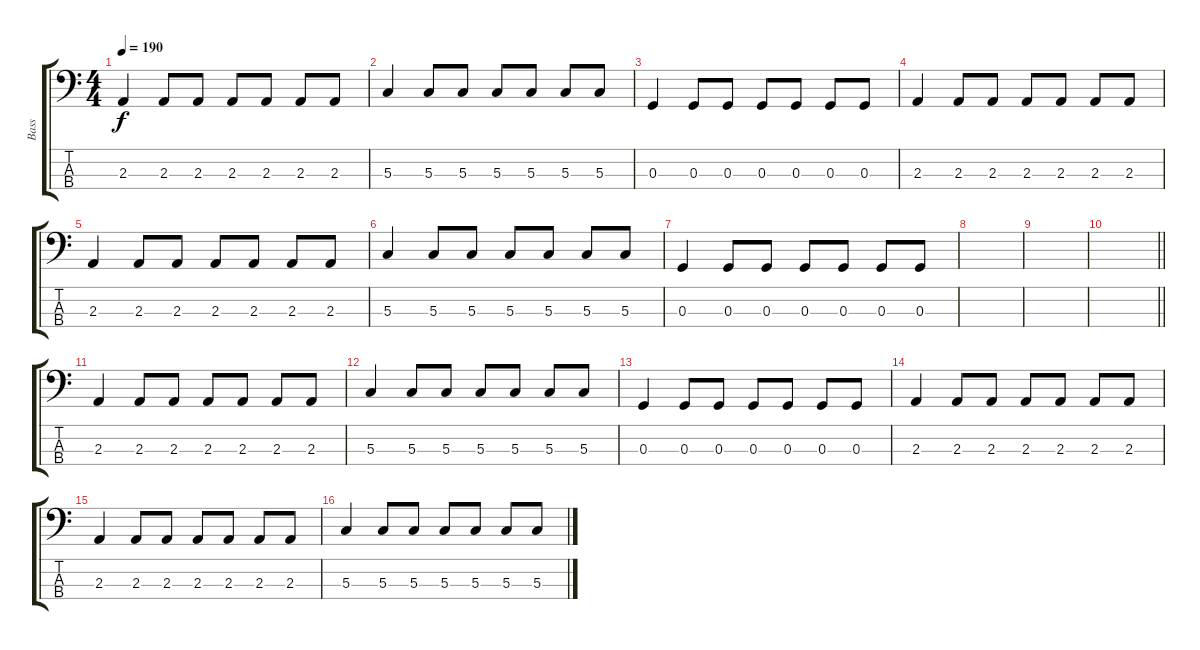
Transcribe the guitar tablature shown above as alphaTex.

\track ("Bass" "Bass") {instrument electricbassfinger}
\staff {score tabs}
\tuning (F2 C2 G1 D1) {hide}
\ts (4 4)
\tempo 190
\clef f4
\ks c
2.3.4{dy f} 2.3.8 2.3.8 2.3.8 2.3.8 2.3.8 2.3.8 |
5.3.4 5.3.8 5.3.8 5.3.8 5.3.8 5.3.8 5.3.8 |
0.3.4 0.3.8 0.3.8 0.3.8 0.3.8 0.3.8 0.3.8 |
2.3.4 2.3.8 2.3.8 2.3.8 2.3.8 2.3.8 2.3.8 |
2.3.4 2.3.8 2.3.8 2.3.8 2.3.8 2.3.8 2.3.8 |
5.3.4 5.3.8 5.3.8 5.3.8 5.3.8 5.3.8 5.3.8 |
0.3.4 0.3.8 0.3.8 0.3.8 0.3.8 0.3.8 0.3.8 |
|
|
\barLineRight lightlight
|
2.3.4 2.3.8 2.3.8 2.3.8 2.3.8 2.3.8 2.3.8 |
5.3.4 5.3.8 5.3.8 5.3.8 5.3.8 5.3.8 5.3.8 |
0.3.4 0.3.8 0.3.8 0.3.8 0.3.8 0.3.8 0.3.8 |
2.3.4 2.3.8 2.3.8 2.3.8 2.3.8 2.3.8 2.3.8 |
2.3.4 2.3.8 2.3.8 2.3.8 2.3.8 2.3.8 2.3.8 |
5.3.4 5.3.8 5.3.8 5.3.8 5.3.8 5.3.8 5.3.8
